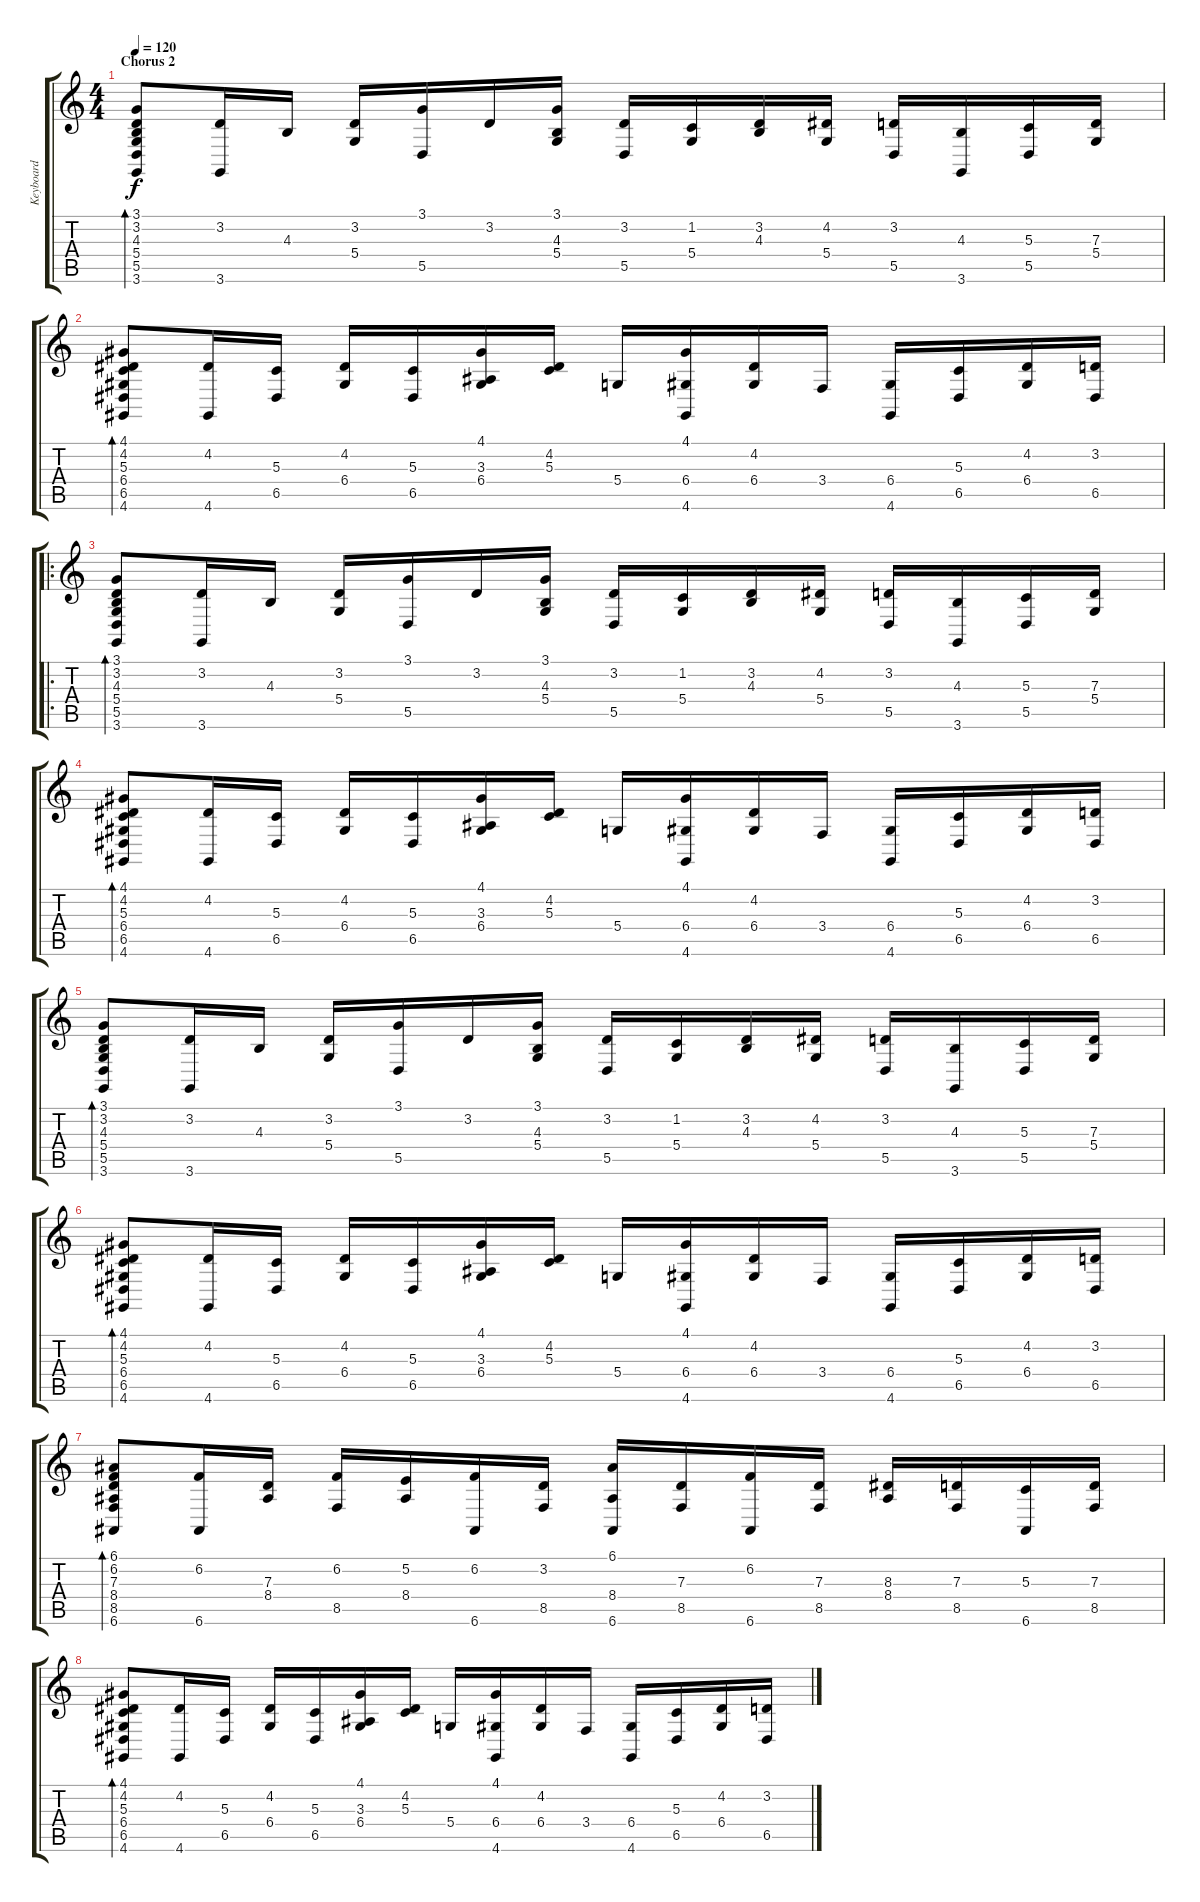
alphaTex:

\track ("Keyboard" "Keyboard") {instrument harpsichord}
\staff {score tabs}
\tuning (E4 B3 G3 D3 A2 E2) {hide}
\ts (4 4)
\section ("" "Chorus 2")
\tempo 120
\clef g2
\ks c
(3.1 3.2 4.3 5.4 5.5 3.6).8{bd 60 dy f} (3.2 3.6).16 4.3.16 (3.2 5.4).16 (3.1 5.5).16 3.2.16 (3.1 4.3 5.4).16 (3.2 5.5).16 (1.2 5.4).16 (3.2 4.3).16 (4.2 5.4).16 (3.2 5.5).16 (4.3 3.6).16 (5.3 5.5).16 (7.3 5.4).16 |
(4.1 4.2 5.3 6.4 6.5 4.6).8{bd 60} (4.2 4.6).16 (5.3 6.5).16 (4.2 6.4).16 (5.3 6.5).16 (4.1 3.3 6.4).16 (4.2 5.3).16 5.4.16 (4.1 6.4 4.6).16 (4.2 6.4).16 3.4.16 (6.4 4.6).16 (5.3 6.5).16 (4.2 6.4).16 (3.2 6.5).16 |
\ro
(3.1 3.2 4.3 5.4 5.5 3.6).8{bd 60} (3.2 3.6).16 4.3.16 (3.2 5.4).16 (3.1 5.5).16 3.2.16 (3.1 4.3 5.4).16 (3.2 5.5).16 (1.2 5.4).16 (3.2 4.3).16 (4.2 5.4).16 (3.2 5.5).16 (4.3 3.6).16 (5.3 5.5).16 (7.3 5.4).16 |
(4.1 4.2 5.3 6.4 6.5 4.6).8{bd 60} (4.2 4.6).16 (5.3 6.5).16 (4.2 6.4).16 (5.3 6.5).16 (4.1 3.3 6.4).16 (4.2 5.3).16 5.4.16 (4.1 6.4 4.6).16 (4.2 6.4).16 3.4.16 (6.4 4.6).16 (5.3 6.5).16 (4.2 6.4).16 (3.2 6.5).16 |
(3.1 3.2 4.3 5.4 5.5 3.6).8{bd 60} (3.2 3.6).16 4.3.16 (3.2 5.4).16 (3.1 5.5).16 3.2.16 (3.1 4.3 5.4).16 (3.2 5.5).16 (1.2 5.4).16 (3.2 4.3).16 (4.2 5.4).16 (3.2 5.5).16 (4.3 3.6).16 (5.3 5.5).16 (7.3 5.4).16 |
(4.1 4.2 5.3 6.4 6.5 4.6).8{bd 60} (4.2 4.6).16 (5.3 6.5).16 (4.2 6.4).16 (5.3 6.5).16 (4.1 3.3 6.4).16 (4.2 5.3).16 5.4.16 (4.1 6.4 4.6).16 (4.2 6.4).16 3.4.16 (6.4 4.6).16 (5.3 6.5).16 (4.2 6.4).16 (3.2 6.5).16 |
(6.1 6.2 7.3 8.4 8.5 6.6).8{bd 60} (6.2 6.6).16 (7.3 8.4).16 (6.2 8.5).16 (5.2 8.4).16 (6.2 6.6).16 (3.2 8.5).16 (6.1 8.4 6.6).16 (7.3 8.5).16 (6.2 6.6).16 (7.3 8.5).16 (8.3 8.4).16 (7.3 8.5).16 (5.3 6.6).16 (7.3 8.5).16 |
(4.1 4.2 5.3 6.4 6.5 4.6).8{bd 60} (4.2 4.6).16 (5.3 6.5).16 (4.2 6.4).16 (5.3 6.5).16 (4.1 3.3 6.4).16 (4.2 5.3).16 5.4.16 (4.1 6.4 4.6).16 (4.2 6.4).16 3.4.16 (6.4 4.6).16 (5.3 6.5).16 (4.2 6.4).16 (3.2 6.5).16
